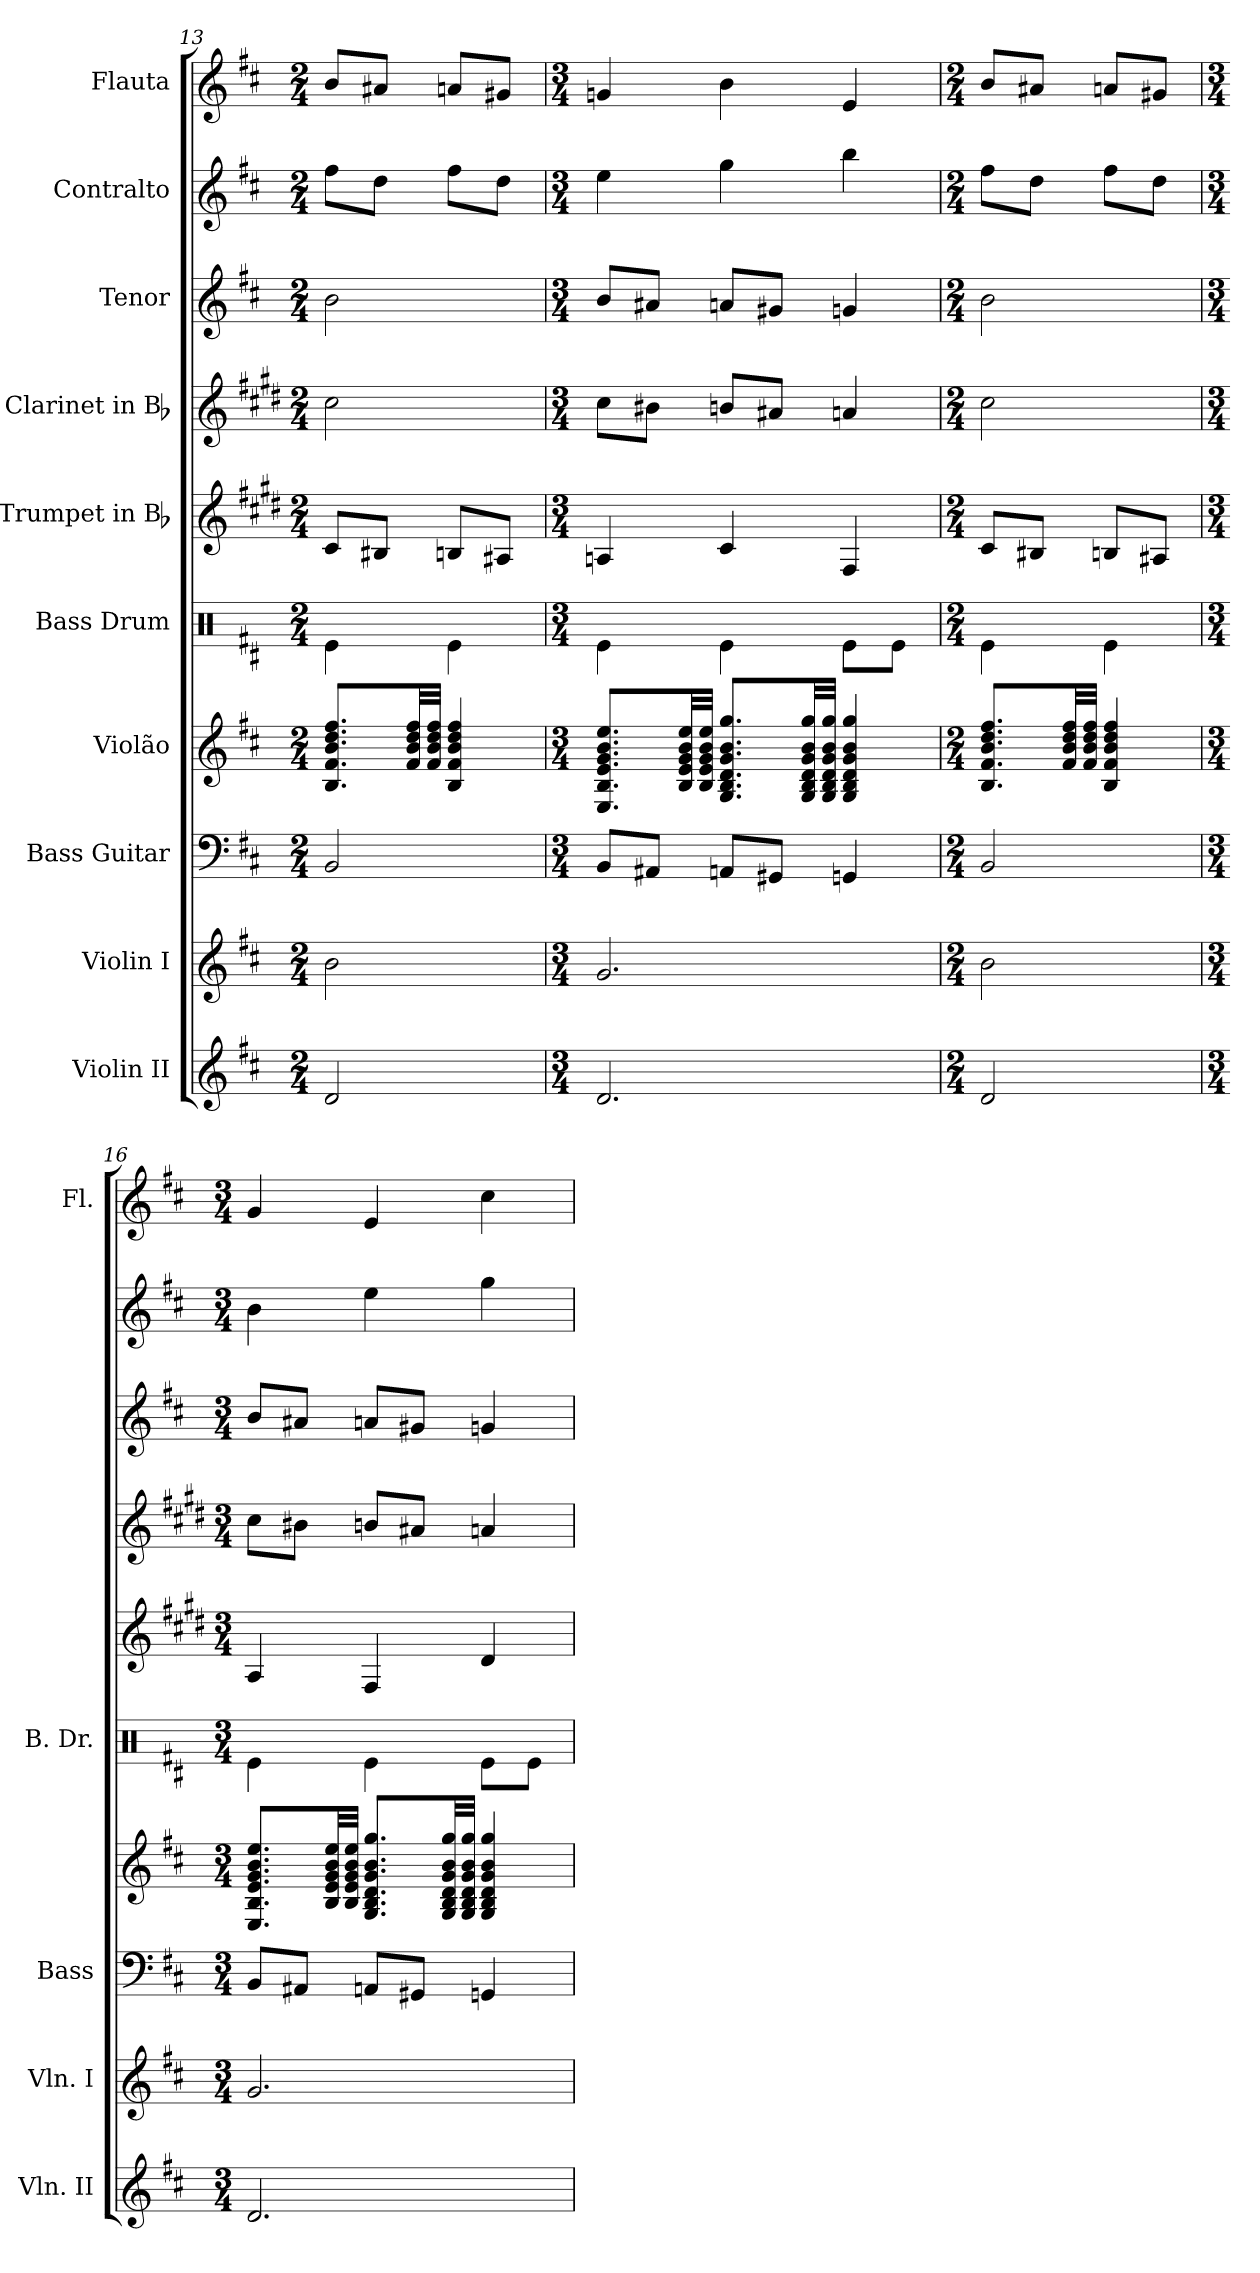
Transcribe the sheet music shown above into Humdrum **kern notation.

**kern	**kern	**kern	**kern	**kern	**kern	**kern	**kern	**kern	**kern
*part10	*part9	*part8	*part7	*part6	*part5	*part4	*part3	*part2	*part1
*staff10	*staff9	*staff8	*staff7	*staff6	*staff5	*staff4	*staff3	*staff2	*staff1
*I"Violin II	*I"Violin I	*I"Bass Guitar	*I"Violão	*I"Bass Drum	*I"Trumpet in Bb	*I"Clarinet in Bb	*I"Tenor	*I"Contralto	*I"Flauta
*I'Vln. II	*I'Vln. I	*I'Bass	*	*I'B. Dr.	*	*	*	*	*I'Fl.
!!LO:PB:g=z
*clefG2	*clefG2	*clefF4	*clefG2	*clefX	*clefG2	*clefG2	*clefG2	*clefG2	*clefG2
*	*	*ITrd7c12	*ITrd7c12	*	*ITrd1c2	*ITrd1c2	*	*	*
*k[f#c#]	*k[f#c#]	*k[f#c#]	*k[f#c#]	*k[f#c#]	*k[f#c#]	*k[f#c#]	*k[f#c#]	*k[f#c#]	*k[f#c#]
*b:	*b:	*b:	*b:	*b:	*b:	*b:	*b:	*b:	*b:
*M2/4	*M2/4	*M2/4	*M2/4	*M2/4	*M2/4	*M2/4	*M2/4	*M2/4	*M2/4
=13	=13	=13	=13	=13	=13	=13	=13	=13	=13
2d/	2b\	2BBB/	8.BB/ 8.F#/ 8.B/ 8.d/ 8.f#/L	4Re\	8B/L	2b\	2b\	8ff#\L	8b/L
.	.	.	.	.	8A#X/J	.	.	8dd\J	8a#X/J
.	.	.	32F#/ 32B/ 32d/ 32f#/LL	.	.	.	.	.	.
.	.	.	32F#/ 32B/ 32d/ 32f#/JJJ	.	.	.	.	.	.
.	.	.	4BB/ 4F#/ 4B/ 4d/ 4f#/	4Re\	8An/L	.	.	8ff#\L	8an/L
.	.	.	.	.	8G#X/J	.	.	8dd\J	8g#X/J
=14	=14	=14	=14	=14	=14	=14	=14	=14	=14
*M3/4	*M3/4	*M3/4	*M3/4	*M3/4	*M3/4	*M3/4	*M3/4	*M3/4	*M3/4
2.d/	2.g/	8BBB/L	8.EE/ 8.BB/ 8.E/ 8.G/ 8.B/ 8.e/L	4Re\	4Gn/	8b\L	8b/L	4ee\	4gni/
.	.	8AAA#X/J	.	.	.	8a#X\J	8a#X/J	.	.
.	.	.	32BB/ 32E/ 32G/ 32B/ 32e/LL	.	.	.	.	.	.
.	.	.	32BB/ 32E/ 32G/ 32B/ 32e/JJJ	.	.	.	.	.	.
.	.	8AAAn/L	8.GG/ 8.BB/ 8.D/ 8.G/ 8.B/ 8.g/L	4Re\	4B/	8an/L	8an/L	4gg\	4b\
.	.	8GGG#X/J	.	.	.	8g#X/J	8g#X/J	.	.
.	.	.	32GG/ 32BB/ 32D/ 32G/ 32B/ 32g/LL	.	.	.	.	.	.
.	.	.	32GG/ 32BB/ 32D/ 32G/ 32B/ 32g/JJJ	.	.	.	.	.	.
.	.	4GGGn/	4GG/ 4BB/ 4D/ 4G/ 4B/ 4g/	8Re\L	4E/	4gn/	4gn/	4bb\	4e/
.	.	.	.	8Re\J	.	.	.	.	.
=15	=15	=15	=15	=15	=15	=15	=15	=15	=15
*M2/4	*M2/4	*M2/4	*M2/4	*M2/4	*M2/4	*M2/4	*M2/4	*M2/4	*M2/4
2d/	2b\	2BBB/	8.BB/ 8.F#/ 8.B/ 8.d/ 8.f#/L	4Re\	8B/L	2b\	2b\	8ff#\L	8b/L
.	.	.	.	.	8A#X/J	.	.	8dd\J	8a#X/J
.	.	.	32F#/ 32B/ 32d/ 32f#/LL	.	.	.	.	.	.
.	.	.	32F#/ 32B/ 32d/ 32f#/JJJ	.	.	.	.	.	.
.	.	.	4BB/ 4F#/ 4B/ 4d/ 4f#/	4Re\	8An/L	.	.	8ff#\L	8an/L
.	.	.	.	.	8G#X/J	.	.	8dd\J	8g#X/J
=16	=16	=16	=16	=16	=16	=16	=16	=16	=16
*M3/4	*M3/4	*M3/4	*M3/4	*M3/4	*M3/4	*M3/4	*M3/4	*M3/4	*M3/4
2.d/	2.g/	8BBB/L	8.EE/ 8.BB/ 8.E/ 8.G/ 8.B/ 8.e/L	4Re\	4G/	8b\L	8b/L	4b\	4g/
.	.	8AAA#X/J	.	.	.	8a#X\J	8a#X/J	.	.
.	.	.	32BB/ 32E/ 32G/ 32B/ 32e/LL	.	.	.	.	.	.
.	.	.	32BB/ 32E/ 32G/ 32B/ 32e/JJJ	.	.	.	.	.	.
.	.	8AAAn/L	8.GG/ 8.BB/ 8.D/ 8.G/ 8.B/ 8.g/L	4Re\	4E/	8an/L	8an/L	4ee\	4e/
.	.	8GGG#X/J	.	.	.	8g#X/J	8g#X/J	.	.
.	.	.	32GG/ 32BB/ 32D/ 32G/ 32B/ 32g/LL	.	.	.	.	.	.
.	.	.	32GG/ 32BB/ 32D/ 32G/ 32B/ 32g/JJJ	.	.	.	.	.	.
.	.	4GGGn/	4GG/ 4BB/ 4D/ 4G/ 4B/ 4g/	8Re\L	4c#/	4gn/	4gn/	4gg\	4cc#\
.	.	.	.	8Re\J	.	.	.	.	.
=	=	=	=	=	=	=	=	=	=
*-	*-	*-	*-	*-	*-	*-	*-	*-	*-
